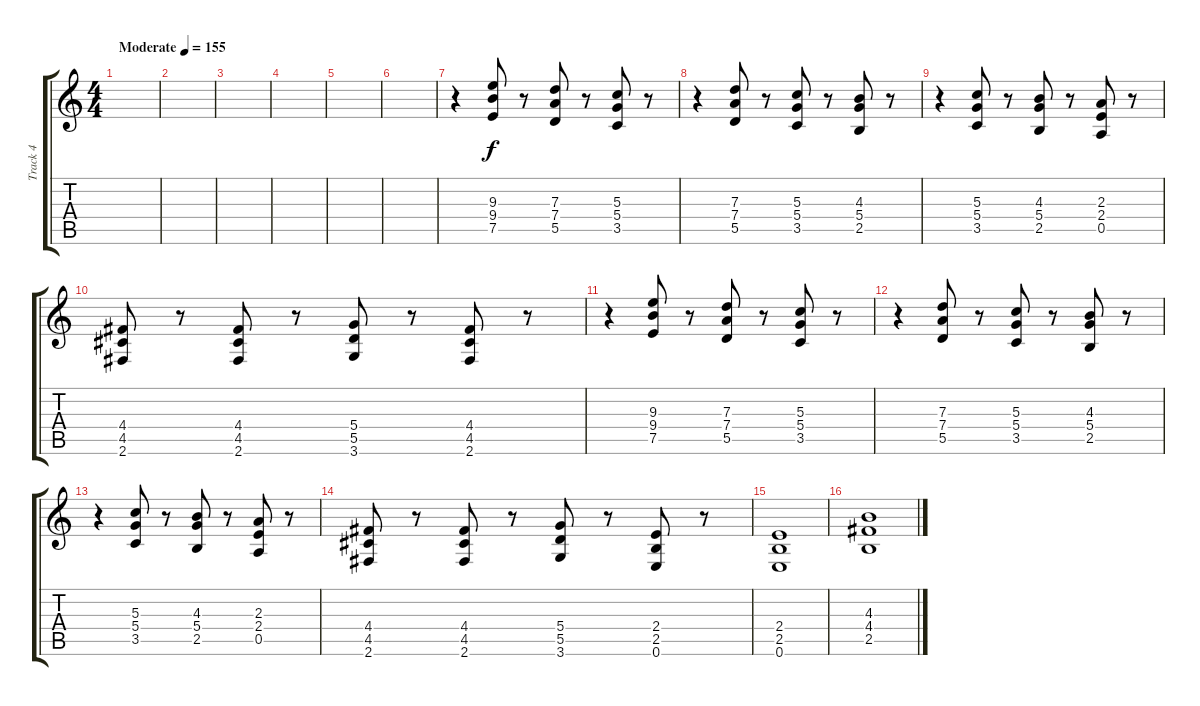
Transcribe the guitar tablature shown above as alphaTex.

\track ("Track 4" "Track 4") {instrument distortionguitar}
\staff {score tabs}
\tuning (E4 B3 G3 D3 A2 E2) {hide}
\ts (4 4)
\tempo (155 "Moderate")
\clef g2
\ks c
|
|
|
|
|
|
r.4 (9.3 9.4 7.5).8 r.8 (7.3 7.4 5.5).8 r.8 (5.3 5.4 3.5).8 r.8 |
r.4 (7.3 7.4 5.5).8 r.8 (5.3 5.4 3.5).8 r.8 (4.3 5.4 2.5).8 r.8 |
r.4 (5.3 5.4 3.5).8 r.8 (4.3 5.4 2.5).8 r.8 (2.3 2.4 0.5).8 r.8 |
(4.4 4.5 2.6).8 r.8 (4.4 4.5 2.6).8 r.8 (5.4 5.5 3.6).8 r.8 (4.4 4.5 2.6).8 r.8 |
r.4 (9.3 9.4 7.5).8 r.8 (7.3 7.4 5.5).8 r.8 (5.3 5.4 3.5).8 r.8 |
r.4 (7.3 7.4 5.5).8 r.8 (5.3 5.4 3.5).8 r.8 (4.3 5.4 2.5).8 r.8 |
r.4 (5.3 5.4 3.5).8 r.8 (4.3 5.4 2.5).8 r.8 (2.3 2.4 0.5).8 r.8 |
(4.4 4.5 2.6).8 r.8 (4.4 4.5 2.6).8 r.8 (5.4 5.5 3.6).8 r.8 (2.4 2.5 0.6).8 r.8 |
(2.4 2.5 0.6).1 |
(4.3 4.4 2.5).1
